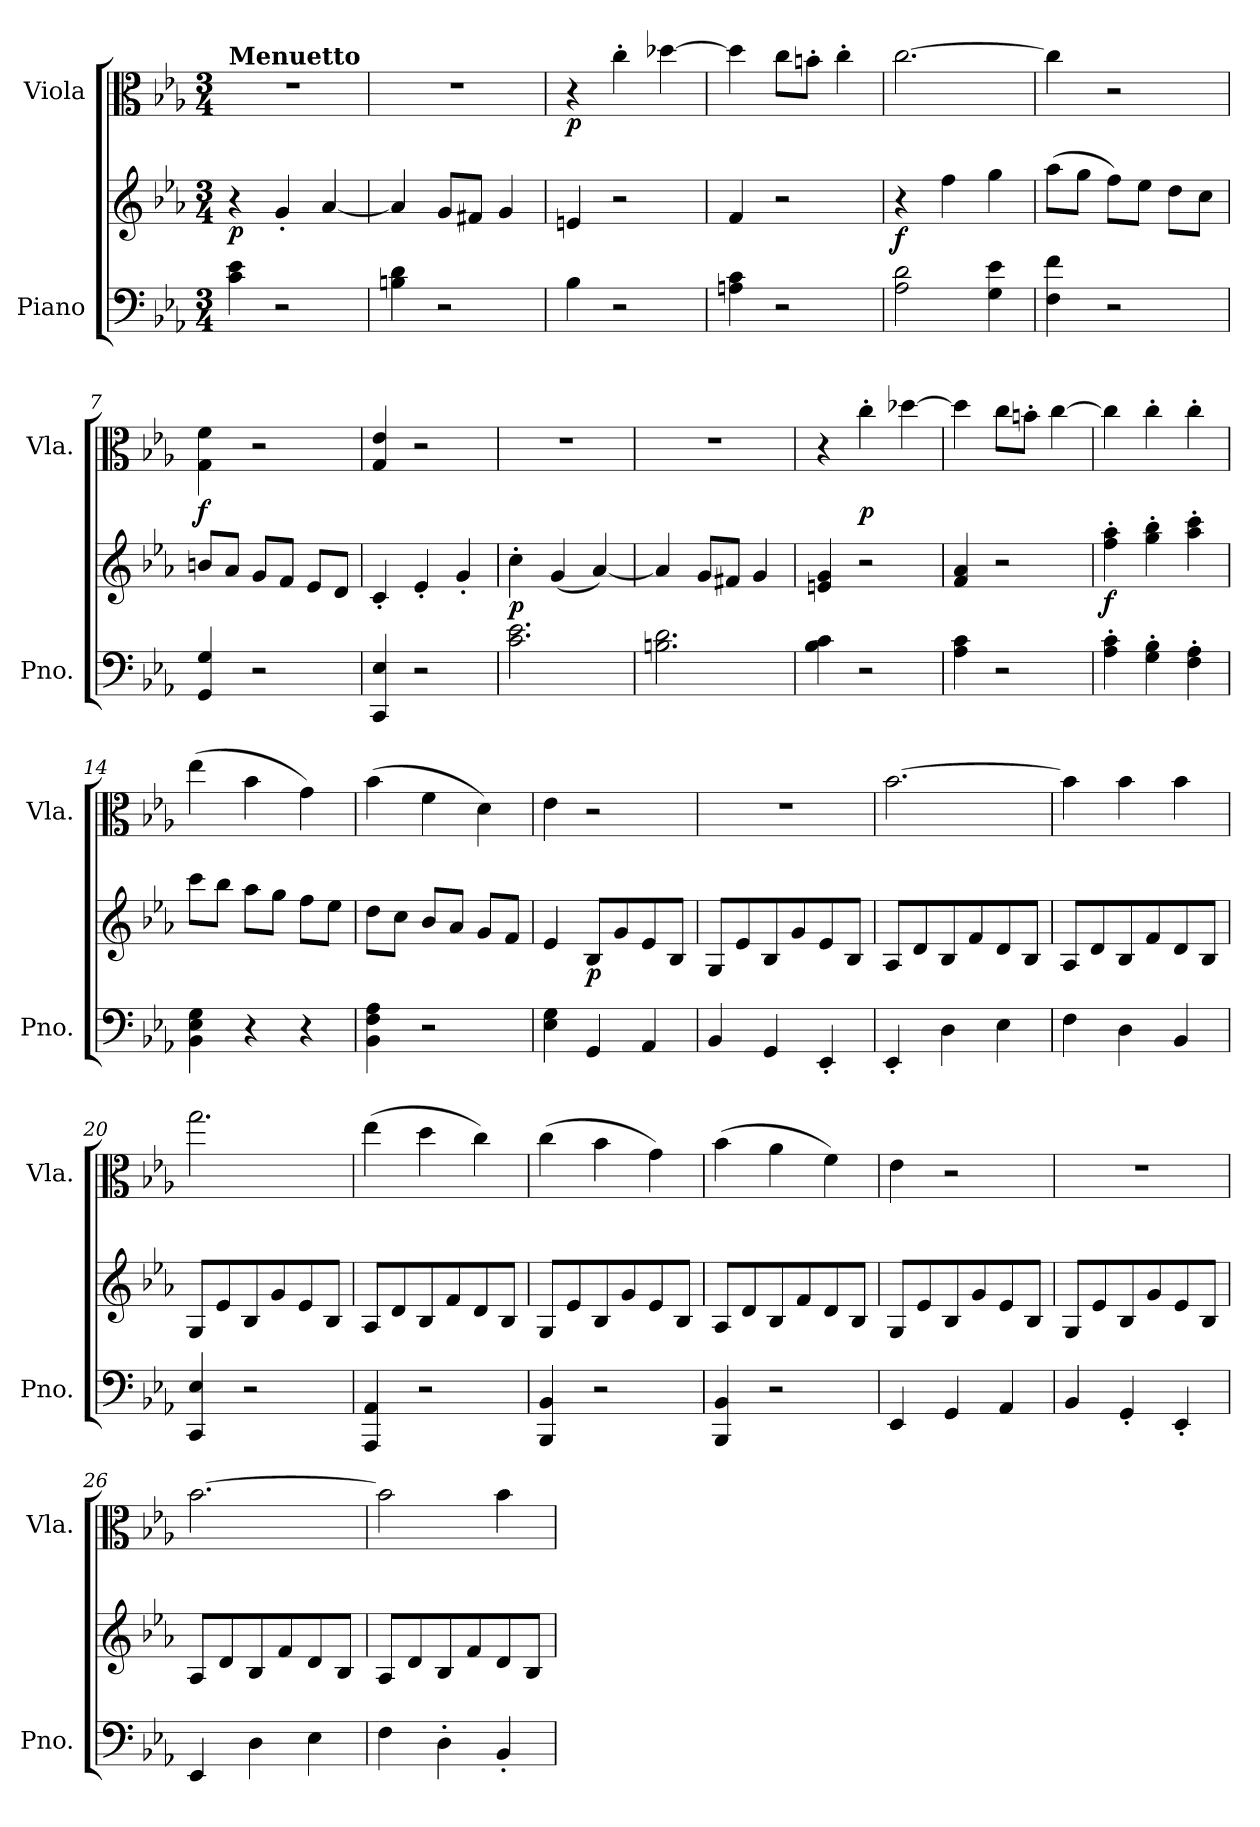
**kern	**kern	**dynam	**kern	**dynam
*part2	*part2	*part2	*part1	*part1
*staff3	*staff2	*staff2/3	*staff1	*staff1
*I"Piano	*	*	*I"Viola	*
*I'Pno.	*	*	*I'Vla.	*
*clefF4	*clefG2	*	*clefC3	*
*k[b-e-a-]	*k[b-e-a-]	*	*k[b-e-a-]	*
*M3/4	*M3/4	*	*M3/4	*
=1	=1	=1	=1	=1
!	!	!	!LO:TX:a:B:t=Menuetto	!
!	!	!LO:DY:b	!	!
4c\ 4e-\	4r	p	2.r	.
2r	4g'/	.	.	.
.	[4a-/	.	.	.
=2	=2	=2	=2	=2
4Bn\ 4d\	4a-/]	.	2.r	.
2r	8g/L	.	.	.
.	8f#X/J	.	.	.
.	4g/	.	.	.
=3	=3	=3	=3	=3
!	!	!	!	!LO:DY:b
4B-\	4en/	.	4r	p
2r	2r	.	4cc'\	.
.	.	.	[4dd-X\	.
=4	=4	=4	=4	=4
4An\ 4c\	4f/	.	4dd-\]	.
2r	2r	.	8cc\L	.
.	.	.	8bn'\J	.
.	.	.	4cc'\	.
=5	=5	=5	=5	=5
!	!	!LO:DY:b	!	!
2A-\ 2d\	4r	f	[2.cc\	.
.	4ff\	.	.	.
4G\ 4e-\	4gg\	.	.	.
=6	=6	=6	=6	=6
4F\ 4f\	(>8aa-\L	.	4cc\]	.
.	8gg\J	.	.	.
2r	8ff\L)	.	2r	.
.	8ee-\J	.	.	.
.	8dd\L	.	.	.
.	8cc\J	.	.	.
=7	=7	=7	=7	=7
!	!	!	!	!LO:DY:b
4GG/ 4G/	8bn/L	.	4G\ 4f\	f
.	8a-/J	.	.	.
2r	8g/L	.	2r	.
.	8f/J	.	.	.
.	8e-/L	.	.	.
.	8d/J	.	.	.
=8	=8	=8	=8	=8
4CC/ 4E-/	4c'/	.	4G/ 4e-/	.
2r	4e-'/	.	2r	.
.	4g'/	.	.	.
!!LO:LB:g=z
=9	=9	=9	=9	=9
!	!	!LO:DY:b	!	!
2.c\ 2.e-\	4cc'\	p	2.r	.
.	(<4g/	.	.	.
.	[4a-/)	.	.	.
=10	=10	=10	=10	=10
2.Bn\ 2.d\	4a-/]	.	2.r	.
.	8g/L	.	.	.
.	8f#X/J	.	.	.
.	4g/	.	.	.
=11	=11	=11	=11	=11
4B-\ 4c\	4en/ 4g/	.	4r	.
!	!	!	!	!LO:DY:b
2r	2r	.	4cc'\	p
.	.	.	[4dd-X\	.
=12	=12	=12	=12	=12
4A-\ 4c\	4f/ 4a-/	.	4dd-\]	.
2r	2r	.	8cc\L	.
.	.	.	8bn'\J	.
.	.	.	[4cc\	.
=13	=13	=13	=13	=13
!	!	!LO:DY:b	!	!
4A-\' 4c\'	4ff\' 4aa-\'	f	4cc\]	.
4G\' 4B-\'	4gg\' 4bb-\'	.	4cc'\	.
4F\' 4A-\'	4aa-\' 4ccc\'	.	4cc'\	.
=14	=14	=14	=14	=14
4BB-\ 4E-\ 4G\	8ccc\L	.	(>4ee-\	.
.	8bb-\J	.	.	.
4r	8aa-\L	.	4b-\	.
.	8gg\J	.	.	.
4r	8ff\L	.	4g\)	.
.	8ee-\J	.	.	.
=15	=15	=15	=15	=15
4BB-\ 4F\ 4A-\	8dd\L	.	(>4b-\	.
.	8cc\J	.	.	.
2r	8b-/L	.	4f\	.
.	8a-/J	.	.	.
.	8g/L	.	4d\)	.
.	8f/J	.	.	.
=16	=16	=16	=16	=16
4E-\ 4G\	4e-/	.	4e-\	.
!	!	!LO:DY:b	!	!
4GG/	8B-/L	p	2r	.
.	8g/	.	.	.
4AA-/	8e-/	.	.	.
.	8B-/J	.	.	.
!!LO:LB:g=z
=17	=17	=17	=17	=17
4BB-/	8G/L	.	2.r	.
.	8e-/	.	.	.
4GG/	8B-/	.	.	.
.	8g/	.	.	.
4EE-'/	8e-/	.	.	.
.	8B-/J	.	.	.
=18	=18	=18	=18	=18
4EE-'/	8A-/L	.	[2.b-\	.
.	8d/	.	.	.
4D\	8B-/	.	.	.
.	8f/	.	.	.
4E-\	8d/	.	.	.
.	8B-/J	.	.	.
=19	=19	=19	=19	=19
4F\	8A-/L	.	4b-\]	.
.	8d/	.	.	.
4D\	8B-/	.	4b-\	.
.	8f/	.	.	.
4BB-/	8d/	.	4b-\	.
.	8B-/J	.	.	.
=20	=20	=20	=20	=20
4CC/ 4E-/	8G/L	.	2.gg\	.
.	8e-/	.	.	.
2r	8B-/	.	.	.
.	8g/	.	.	.
.	8e-/	.	.	.
.	8B-/J	.	.	.
=21	=21	=21	=21	=21
4AAA-/ 4AA-/	8A-/L	.	(>4ee-\	.
.	8d/	.	.	.
2r	8B-/	.	4dd\	.
.	8f/	.	.	.
.	8d/	.	4cc\)	.
.	8B-/J	.	.	.
=22	=22	=22	=22	=22
4BBB-/ 4BB-/	8G/L	.	(>4cc\	.
.	8e-/	.	.	.
2r	8B-/	.	4b-\	.
.	8g/	.	.	.
.	8e-/	.	4g\)	.
.	8B-/J	.	.	.
!!LO:PB:g=z
=23	=23	=23	=23	=23
4BBB-/ 4BB-/	8A-/L	.	(>4b-\	.
.	8d/	.	.	.
2r	8B-/	.	4a-\	.
.	8f/	.	.	.
.	8d/	.	4f\)	.
.	8B-/J	.	.	.
=24	=24	=24	=24	=24
4EE-/	8G/L	.	4e-\	.
.	8e-/	.	.	.
4GG/	8B-/	.	2r	.
.	8g/	.	.	.
4AA-/	8e-/	.	.	.
.	8B-/J	.	.	.
=25	=25	=25	=25	=25
4BB-/	8G/L	.	2.r	.
.	8e-/	.	.	.
4GG'/	8B-/	.	.	.
.	8g/	.	.	.
4EE-'/	8e-/	.	.	.
.	8B-/J	.	.	.
=26	=26	=26	=26	=26
4EE-/	8A-/L	.	[2.b-\	.
.	8d/	.	.	.
4D\	8B-/	.	.	.
.	8f/	.	.	.
4E-\	8d/	.	.	.
.	8B-/J	.	.	.
=27	=27	=27	=27	=27
4F\	8A-/L	.	2b-\]	.
.	8d/	.	.	.
4D'\	8B-/	.	.	.
.	8f/	.	.	.
4BB-'/	8d/	.	4b-\	.
.	8B-/J	.	.	.
=	=	=	=	=
*-	*-	*-	*-	*-
